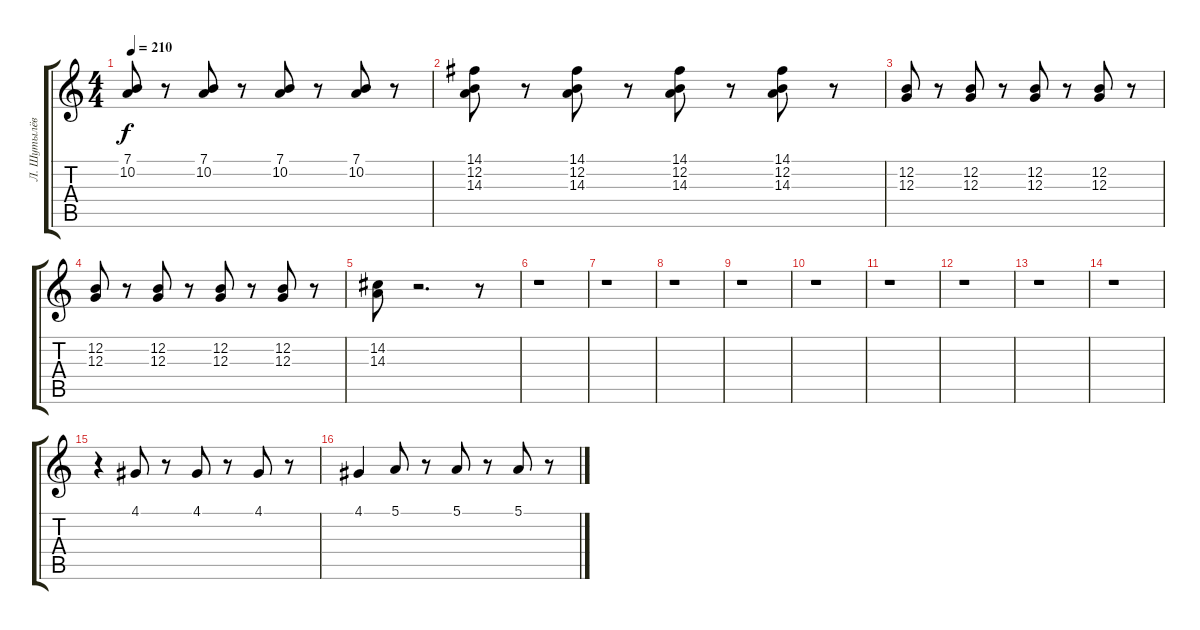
\track ("Л. Шутылёв" "Л. Шутылёв") {instrument tremolostrings}
\staff {score tabs}
\tuning (E4 B3 G3 D3 A2 E2) {hide}
\ts (4 4)
\tempo 210
\clef g2
\ks c
(7.1 10.2).8{dy f} r.8 (7.1 10.2).8 r.8 (7.1 10.2).8 r.8 (7.1 10.2).8 r.8 |
(14.1 12.2 14.3).8 r.8 (14.1 12.2 14.3).8 r.8 (14.1 12.2 14.3).8 r.8 (14.1 12.2 14.3).8 r.8 |
(12.2 12.3).8 r.8 (12.2 12.3).8 r.8 (12.2 12.3).8 r.8 (12.2 12.3).8 r.8 |
(12.2 12.3).8 r.8 (12.2 12.3).8 r.8 (12.2 12.3).8 r.8 (12.2 12.3).8 r.8 |
(14.2 14.3).8 r.2{d} r.8 |
r.1 |
r.1 |
r.1 |
r.1 |
r.1 |
r.1 |
r.1 |
r.1 |
r.1 |
r.4 4.1.8 r.8 4.1.8 r.8 4.1.8 r.8 |
4.1.4 5.1.8 r.8 5.1.8 r.8 5.1.8 r.8
